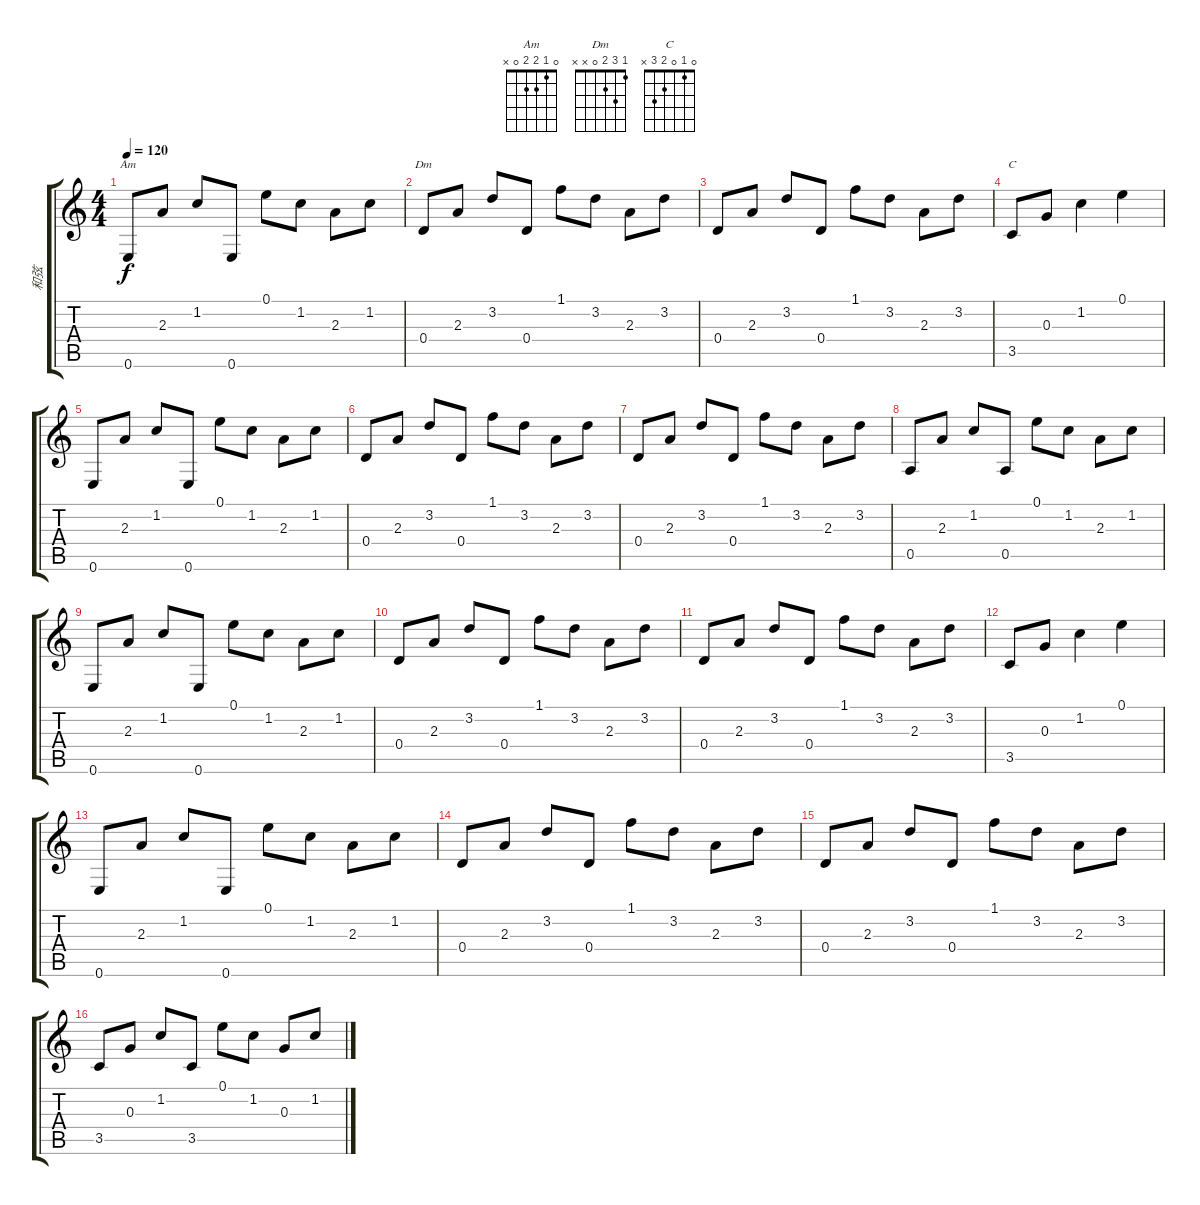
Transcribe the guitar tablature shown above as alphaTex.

\track ("和弦" "和弦") {instrument acousticguitarsteel}
\staff {score tabs}
\tuning (E4 B3 G3 D3 A2 E2) {hide}
\chord ("Am" 0 1 2 2 0 x)
\chord ("Dm" 1 3 2 0 x x)
\chord ("C" 0 1 0 2 3 x)
\ts (4 4)
\tempo 120
\clef g2
\ks c
0.6.8{ch "Am" dy f instrument acousticguitarsteel} 2.3.8 1.2.8 0.6.8 0.1.8 1.2.8 2.3.8 1.2.8 |
0.4.8{ch "Dm"} 2.3.8 3.2.8 0.4.8 1.1.8 3.2.8 2.3.8 3.2.8 |
0.4.8 2.3.8 3.2.8 0.4.8 1.1.8 3.2.8 2.3.8 3.2.8 |
3.5.8{ch "C"} 0.3.8 1.2.4 0.1.4 |
0.6.8 2.3.8 1.2.8 0.6.8 0.1.8 1.2.8 2.3.8 1.2.8 |
0.4.8 2.3.8 3.2.8 0.4.8 1.1.8 3.2.8 2.3.8 3.2.8 |
0.4.8 2.3.8 3.2.8 0.4.8 1.1.8 3.2.8 2.3.8 3.2.8 |
0.5.8 2.3.8 1.2.8 0.5.8 0.1.8 1.2.8 2.3.8 1.2.8 |
0.6.8 2.3.8 1.2.8 0.6.8 0.1.8 1.2.8 2.3.8 1.2.8 |
0.4.8 2.3.8 3.2.8 0.4.8 1.1.8 3.2.8 2.3.8 3.2.8 |
0.4.8 2.3.8 3.2.8 0.4.8 1.1.8 3.2.8 2.3.8 3.2.8 |
3.5.8 0.3.8 1.2.4 0.1.4 |
0.6.8 2.3.8 1.2.8 0.6.8 0.1.8 1.2.8 2.3.8 1.2.8 |
0.4.8 2.3.8 3.2.8 0.4.8 1.1.8 3.2.8 2.3.8 3.2.8 |
0.4.8 2.3.8 3.2.8 0.4.8 1.1.8 3.2.8 2.3.8 3.2.8 |
3.5.8 0.3.8 1.2.8 3.5.8 0.1.8 1.2.8 0.3.8 1.2.8
